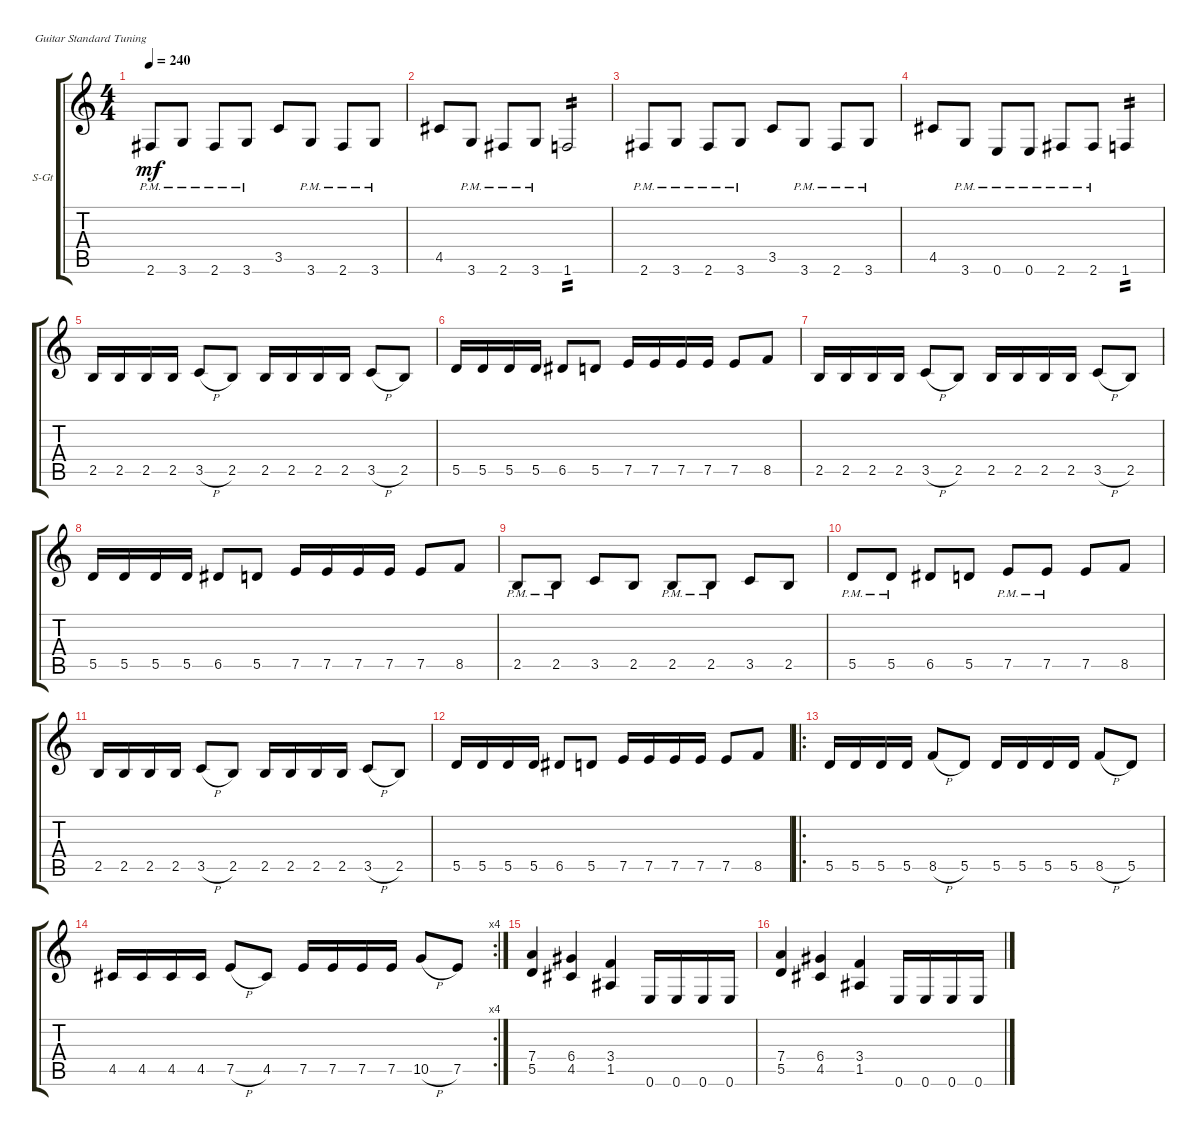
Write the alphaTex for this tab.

\defaultSystemsLayout 4
\bracketExtendMode groupsimilarinstruments
\firstSystemTrackNameOrientation horizontal
\otherSystemsTrackNameOrientation horizontal
\track ("Steel Guitar" "S-Gt") {instrument acousticguitarsteel}
\staff {score tabs}
\tuning (E4 B3 G3 D3 A2 E2)
\ts (4 4)
\tempo 240
\clef g2
\ks c
2.6{pm}.8{dy mf} 3.6{pm}.8 2.6{pm}.8 3.6{pm}.8 3.5.8 3.6{pm}.8 2.6{pm}.8 3.6{pm}.8 |
4.5.8 3.6{pm}.8 2.6{pm}.8 3.6{pm}.8 1.6.2{tp 2} |
2.6{pm}.8 3.6{pm}.8 2.6{pm}.8 3.6{pm}.8 3.5.8 3.6{pm}.8 2.6{pm}.8 3.6{pm}.8 |
4.5.8 3.6{pm}.8 0.6{pm}.8 0.6{pm}.8 2.6{pm}.8 2.6{pm}.8 1.6.4{tp 2} |
2.5.16 2.5.16 2.5.16 2.5.16 3.5{h}.8 2.5.8 2.5.16 2.5.16 2.5.16 2.5.16 3.5{h}.8 2.5.8 |
5.5.16 5.5.16 5.5.16 5.5.16 6.5.8 5.5.8 7.5.16 7.5.16 7.5.16 7.5.16 7.5.8 8.5.8 |
2.5.16 2.5.16 2.5.16 2.5.16 3.5{h}.8 2.5.8 2.5.16 2.5.16 2.5.16 2.5.16 3.5{h}.8 2.5.8 |
5.5.16 5.5.16 5.5.16 5.5.16 6.5.8 5.5.8 7.5.16 7.5.16 7.5.16 7.5.16 7.5.8 8.5.8 |
2.5{pm}.8 2.5{pm}.8 3.5.8 2.5.8 2.5{pm}.8 2.5{pm}.8 3.5.8 2.5.8 |
5.5{pm}.8 5.5{pm}.8 6.5.8 5.5.8 7.5{pm}.8 7.5{pm}.8 7.5.8 8.5.8 |
2.5.16 2.5.16 2.5.16 2.5.16 3.5{h}.8 2.5.8 2.5.16 2.5.16 2.5.16 2.5.16 3.5{h}.8 2.5.8 |
5.5.16 5.5.16 5.5.16 5.5.16 6.5.8 5.5.8 7.5.16 7.5.16 7.5.16 7.5.16 7.5.8 8.5.8 |
\ro
5.5.16 5.5.16 5.5.16 5.5.16 8.5{h}.8 5.5.8 5.5.16 5.5.16 5.5.16 5.5.16 8.5{h}.8 5.5.8 |
\rc 4
4.5.16 4.5.16 4.5.16 4.5.16 7.5{h}.8 4.5.8 7.5.16 7.5.16 7.5.16 7.5.16 10.5{h}.8 7.5.8 |
(5.5 7.4).4 (4.5 6.4).4 (1.5 3.4).4 0.6.16 0.6.16 0.6.16 0.6.16 |
(5.5 7.4).4 (4.5 6.4).4 (1.5 3.4).4 0.6.16 0.6.16 0.6.16 0.6.16
